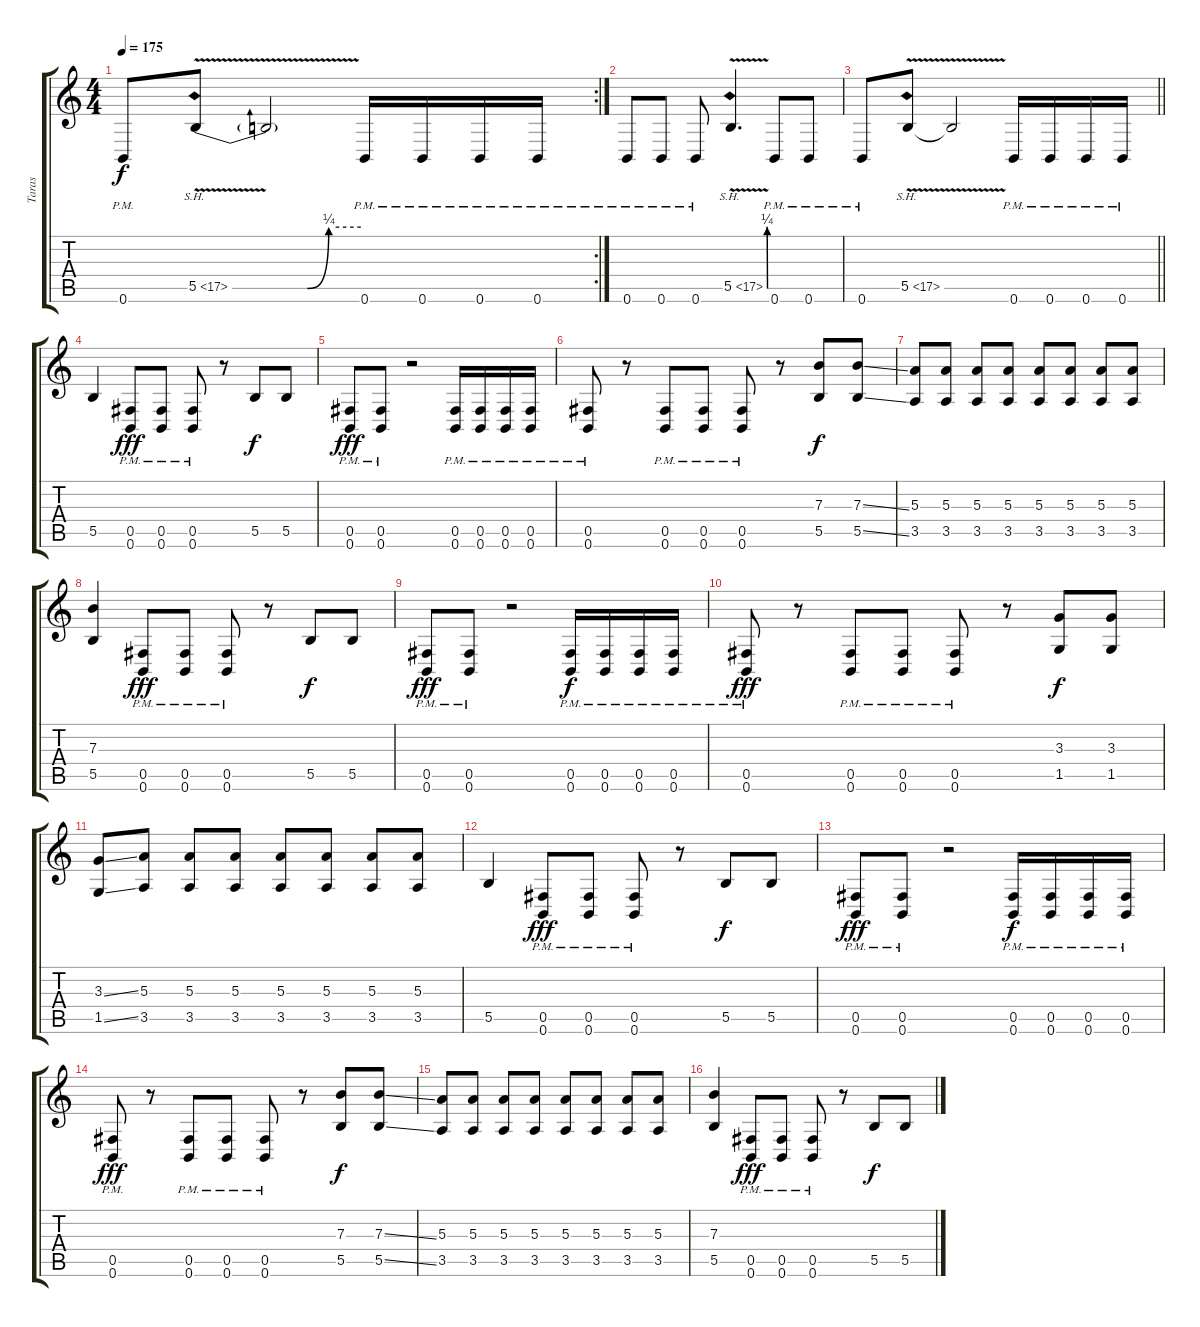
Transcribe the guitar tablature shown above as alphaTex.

\track ("Taras" "Taras") {instrument distortionguitar}
\staff {score tabs}
\tuning (Db4 Ab3 E3 B2 Gb2 B1) {hide}
\rc 2
\ts (4 4)
\tempo 175
\clef g2
\ks c
0.6{pm}.8{dy f} 5.5{be (custom 0 0 35 0 45 1 60 1) sh 12 v}.8 5.5{t}.2 0.6{pm}.16 0.6{pm}.16 0.6{pm}.16 0.6{pm}.16 |
0.6{pm}.8 0.6{pm}.8 0.6{pm}.8 5.5{be (custom 0 0 15 0 30 1 60 1) sh 12 v}.4{d} 0.6{pm}.8 0.6{pm}.8 |
\barLineRight lightlight
0.6{pm}.8 5.5{sh 12 v}.8 5.5{t}.2 0.6{pm}.16 0.6{pm}.16 0.6{pm}.16 0.6{pm}.16 |
\section ("" "")
5.5.4 (0.5{pm} 0.6{pm}).8{dy fff} (0.5{pm} 0.6{pm}).8 (0.5{pm} 0.6{pm}).8 r.8 5.5.8{dy f} 5.5.8 |
(0.5{pm} 0.6{pm}).8{dy fff} (0.5{pm} 0.6{pm}).8 r.2 (0.5{pm} 0.6{pm}).16 (0.5{pm} 0.6{pm}).16 (0.5{pm} 0.6{pm}).16 (0.5{pm} 0.6{pm}).16 |
(0.5{pm} 0.6{pm}).8 r.8 (0.5{pm} 0.6{pm}).8 (0.5{pm} 0.6{pm}).8 (0.5{pm} 0.6{pm}).8 r.8 (7.3 5.5).8{dy f} (7.3{ss} 5.5{ss}).8 |
(5.3 3.5).8 (5.3 3.5).8 (5.3 3.5).8 (5.3 3.5).8 (5.3 3.5).8 (5.3 3.5).8 (5.3 3.5).8 (5.3 3.5).8 |
(7.3 5.5).4 (0.5{pm} 0.6{pm}).8{dy fff} (0.5{pm} 0.6{pm}).8 (0.5{pm} 0.6{pm}).8 r.8 5.5.8{dy f} 5.5.8 |
(0.5{pm} 0.6{pm}).8{dy fff} (0.5{pm} 0.6{pm}).8 r.2 (0.5{pm} 0.6{pm}).16{dy f} (0.5{pm} 0.6{pm}).16 (0.5{pm} 0.6{pm}).16 (0.5{pm} 0.6{pm}).16 |
(0.5{pm} 0.6{pm}).8{dy fff} r.8 (0.5{pm} 0.6{pm}).8 (0.5{pm} 0.6{pm}).8 (0.5{pm} 0.6{pm}).8 r.8 (3.3 1.5).8{dy f} (3.3 1.5).8 |
(3.3{ss} 1.5{ss}).8 (5.3 3.5).8 (5.3 3.5).8 (5.3 3.5).8 (5.3 3.5).8 (5.3 3.5).8 (5.3 3.5).8 (5.3 3.5).8 |
5.5.4 (0.5{pm} 0.6{pm}).8{dy fff} (0.5{pm} 0.6{pm}).8 (0.5{pm} 0.6{pm}).8 r.8 5.5.8{dy f} 5.5.8 |
(0.5{pm} 0.6{pm}).8{dy fff} (0.5{pm} 0.6{pm}).8 r.2 (0.5{pm} 0.6{pm}).16{dy f} (0.5{pm} 0.6{pm}).16 (0.5{pm} 0.6{pm}).16 (0.5{pm} 0.6{pm}).16 |
(0.5{pm} 0.6{pm}).8{dy fff} r.8 (0.5{pm} 0.6{pm}).8 (0.5{pm} 0.6{pm}).8 (0.5{pm} 0.6{pm}).8 r.8 (7.3 5.5).8{dy f} (7.3{ss} 5.5{ss}).8 |
(5.3 3.5).8 (5.3 3.5).8 (5.3 3.5).8 (5.3 3.5).8 (5.3 3.5).8 (5.3 3.5).8 (5.3 3.5).8 (5.3 3.5).8 |
(7.3 5.5).4 (0.5{pm} 0.6{pm}).8{dy fff} (0.5{pm} 0.6{pm}).8 (0.5{pm} 0.6{pm}).8 r.8 5.5.8{dy f} 5.5.8
